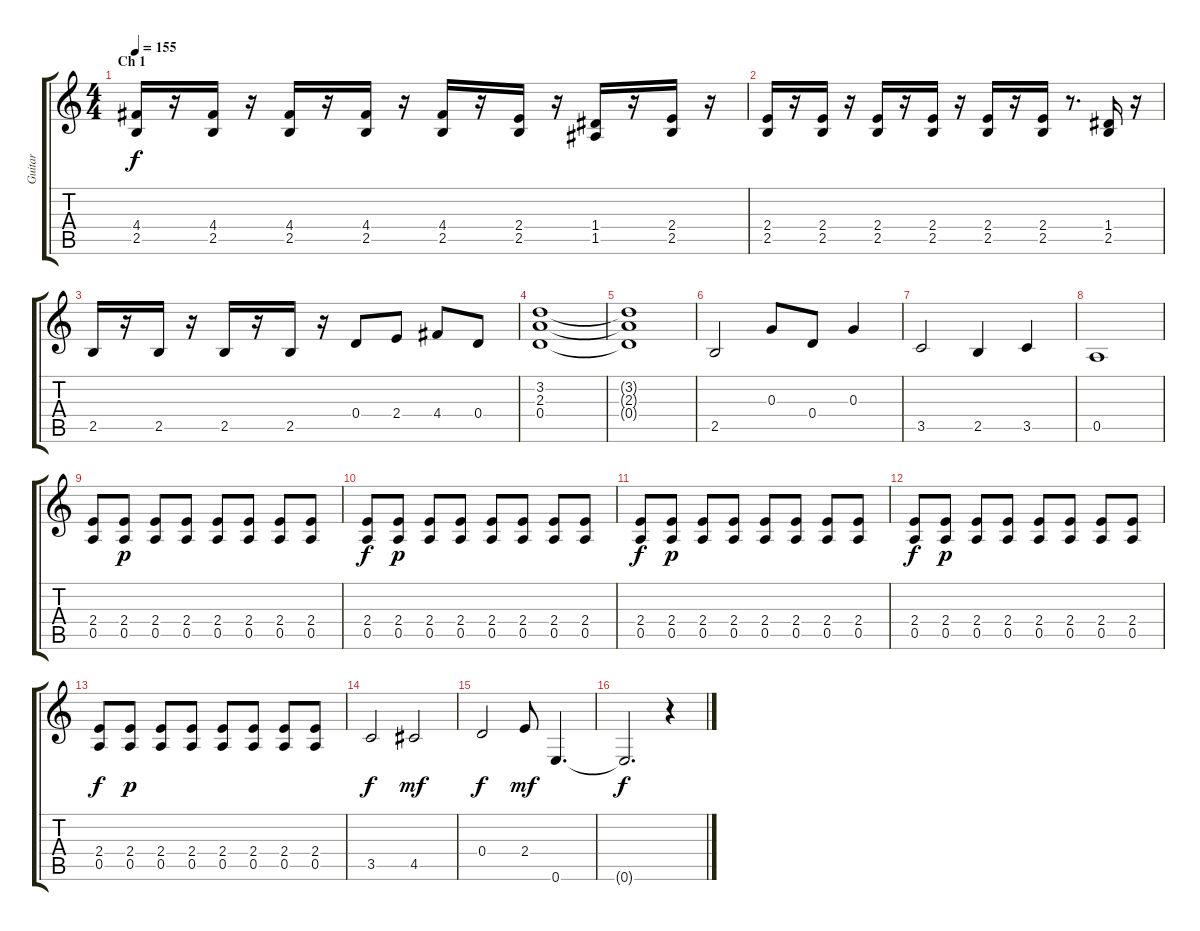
\track ("Guitar" "Guitar") {instrument distortionguitar}
\staff {score tabs}
\tuning (E4 B3 G3 D3 A2 E2) {hide}
\ts (4 4)
\section ("" "Ch 1")
\tempo 155
\clef g2
\ks c
(4.4 2.5).16{dy f} r.16 (4.4 2.5).16 r.16 (4.4 2.5).16 r.16 (4.4 2.5).16 r.16 (4.4 2.5).16 r.16 (2.4 2.5).16 r.16 (1.4 1.5).16 r.16 (2.4 2.5).16 r.16 |
(2.4 2.5).16 r.16 (2.4 2.5).16 r.16 (2.4 2.5).16 r.16 (2.4 2.5).16 r.16 (2.4 2.5).16 r.16 (2.4 2.5).16 r.8{d} (1.4 2.5).16 r.16 |
2.5.16 r.16 2.5.16 r.16 2.5.16 r.16 2.5.16 r.16 0.4.8 2.4.8 4.4.8 0.4.8 |
(3.2 2.3 0.4).1 |
(3.2{t} 2.3{t} 0.4{t}).1 |
2.5.2 0.3.8 0.4.8 0.3.4 |
3.5.2 2.5.4 3.5.4 |
0.5.1 |
(2.4 0.5).8 (2.4 0.5).8{dy p} (2.4 0.5).8 (2.4 0.5).8 (2.4 0.5).8 (2.4 0.5).8 (2.4 0.5).8 (2.4 0.5).8 |
(2.4 0.5).8{dy f} (2.4 0.5).8{dy p} (2.4 0.5).8 (2.4 0.5).8 (2.4 0.5).8 (2.4 0.5).8 (2.4 0.5).8 (2.4 0.5).8 |
(2.4 0.5).8{dy f} (2.4 0.5).8{dy p} (2.4 0.5).8 (2.4 0.5).8 (2.4 0.5).8 (2.4 0.5).8 (2.4 0.5).8 (2.4 0.5).8 |
(2.4 0.5).8{dy f} (2.4 0.5).8{dy p} (2.4 0.5).8 (2.4 0.5).8 (2.4 0.5).8 (2.4 0.5).8 (2.4 0.5).8 (2.4 0.5).8 |
(2.4 0.5).8{dy f} (2.4 0.5).8{dy p} (2.4 0.5).8 (2.4 0.5).8 (2.4 0.5).8 (2.4 0.5).8 (2.4 0.5).8 (2.4 0.5).8 |
3.5.2{dy f} 4.5.2{dy mf} |
0.4.2{dy f} 2.4.8{dy mf} 0.6.4{d} |
0.6{t}.2{d dy f} r.4
